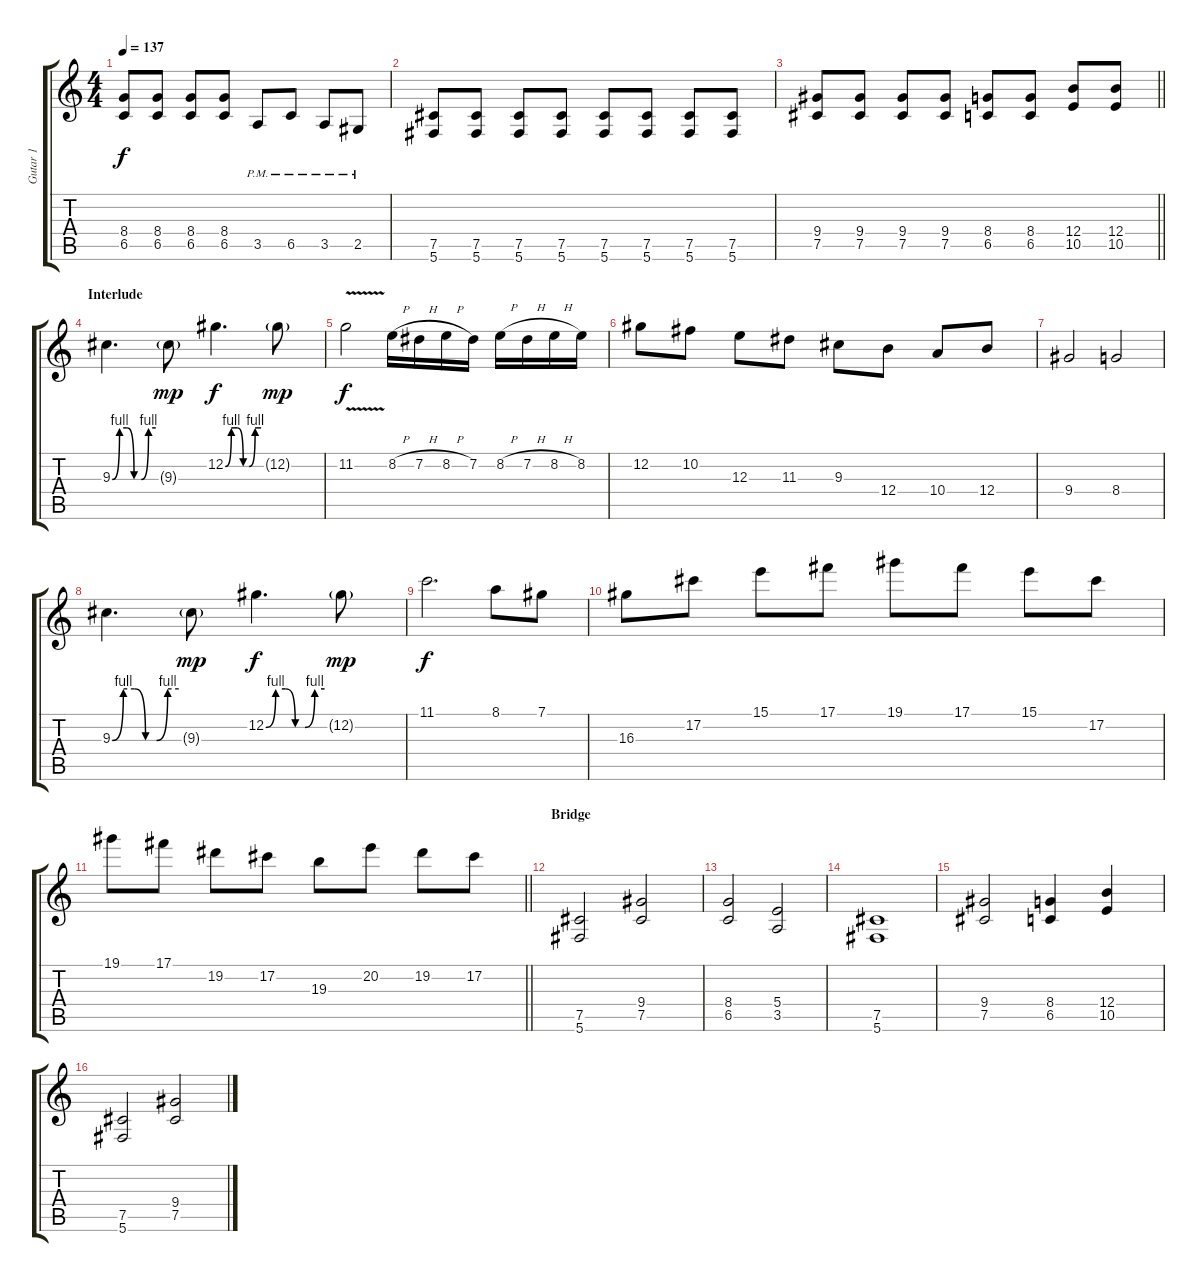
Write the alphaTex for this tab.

\track ("Gutar 1" "Gutar 1") {instrument overdrivenguitar}
\staff {score tabs}
\tuning (Db4 Ab3 E3 B2 Gb2 Db2) {hide}
\ts (4 4)
\tempo 137
\clef g2
\ks c
(8.4 6.5).8{dy f} (8.4 6.5).8 (8.4 6.5).8 (8.4 6.5).8 3.5{pm}.8 6.5{pm}.8 3.5{pm}.8 2.5{pm}.8 |
(7.5 5.6).8 (7.5 5.6).8 (7.5 5.6).8 (7.5 5.6).8 (7.5 5.6).8 (7.5 5.6).8 (7.5 5.6).8 (7.5 5.6).8 |
\barLineRight lightlight
(9.4 7.5).8 (9.4 7.5).8 (9.4 7.5).8 (9.4 7.5).8 (8.4 6.5).8 (8.4 6.5).8 (12.4 10.5).8 (12.4 10.5).8 |
\section ("" "Interlude")
9.3{be (custom 0 0 10 4 20 4 30 0 40 0 50 4 60 4)}.4{d} 9.3{g}.8{dy mp} 12.2{be (custom 0 0 10 4 20 4 30 0 40 0 50 4 60 4)}.4{d dy f} 12.2{g}.8{dy mp} |
11.2{v}.2{dy f} 8.2{h}.16 7.2{h}.16 8.2{h}.16 7.2.16 8.2{h}.16 7.2{h}.16 8.2{h}.16 8.2.16 |
12.2.8 10.2.8 12.3.8 11.3.8 9.3.8 12.4.8 10.4.8 12.4.8 |
9.4.2 8.4.2 |
9.3{be (custom 0 0 10 4 20 4 30 0 40 0 50 4 60 4)}.4{d} 9.3{g}.8{dy mp} 12.2{be (custom 0 0 10 4 20 4 30 0 40 0 50 4 60 4)}.4{d dy f} 12.2{g}.8{dy mp} |
11.1.2{d dy f} 8.1.8 7.1.8 |
16.3.8 17.2.8 15.1.8 17.1.8 19.1.8 17.1.8 15.1.8 17.2.8 |
\barLineRight lightlight
19.1.8 17.1.8 19.2.8 17.2.8 19.3.8 20.2.8 19.2.8 17.2.8 |
\section ("" "Bridge")
(7.5 5.6).2 (9.4 7.5).2 |
(8.4 6.5).2 (5.4 3.5).2 |
(7.5 5.6).1 |
(9.4 7.5).2 (8.4 6.5).4 (12.4 10.5).4 |
(7.5 5.6).2 (9.4 7.5).2
